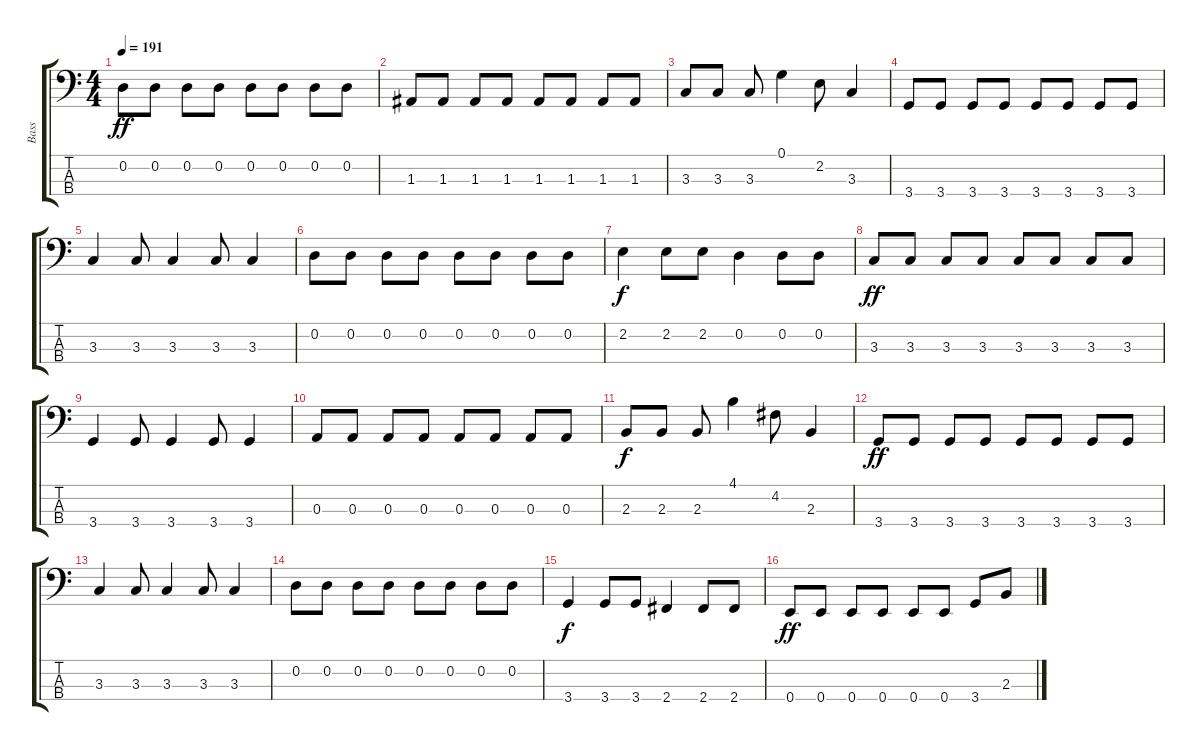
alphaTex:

\track ("Bass" "Bass") {instrument electricbassfinger}
\staff {score tabs}
\tuning (G2 D2 A1 E1) {hide}
\ts (4 4)
\tempo 191
\clef f4
\ks c
0.2.8{dy ff} 0.2.8 0.2.8 0.2.8 0.2.8 0.2.8 0.2.8 0.2.8 |
1.3.8 1.3.8 1.3.8 1.3.8 1.3.8 1.3.8 1.3.8 1.3.8 |
3.3.8 3.3.8 3.3.8 0.1.4 2.2.8 3.3.4 |
3.4.8 3.4.8 3.4.8 3.4.8 3.4.8 3.4.8 3.4.8 3.4.8 |
3.3.4 3.3.8 3.3.4 3.3.8 3.3.4 |
0.2.8 0.2.8 0.2.8 0.2.8 0.2.8 0.2.8 0.2.8 0.2.8 |
2.2.4{dy f} 2.2.8 2.2.8 0.2.4 0.2.8 0.2.8 |
3.3.8{dy ff} 3.3.8 3.3.8 3.3.8 3.3.8 3.3.8 3.3.8 3.3.8 |
3.4.4 3.4.8 3.4.4 3.4.8 3.4.4 |
0.3.8 0.3.8 0.3.8 0.3.8 0.3.8 0.3.8 0.3.8 0.3.8 |
2.3.8{dy f} 2.3.8 2.3.8 4.1.4 4.2.8 2.3.4 |
3.4.8{dy ff} 3.4.8 3.4.8 3.4.8 3.4.8 3.4.8 3.4.8 3.4.8 |
3.3.4 3.3.8 3.3.4 3.3.8 3.3.4 |
0.2.8 0.2.8 0.2.8 0.2.8 0.2.8 0.2.8 0.2.8 0.2.8 |
3.4.4{dy f} 3.4.8 3.4.8 2.4.4 2.4.8 2.4.8 |
0.4.8{dy ff} 0.4.8 0.4.8 0.4.8 0.4.8 0.4.8 3.4.8 2.3.8
